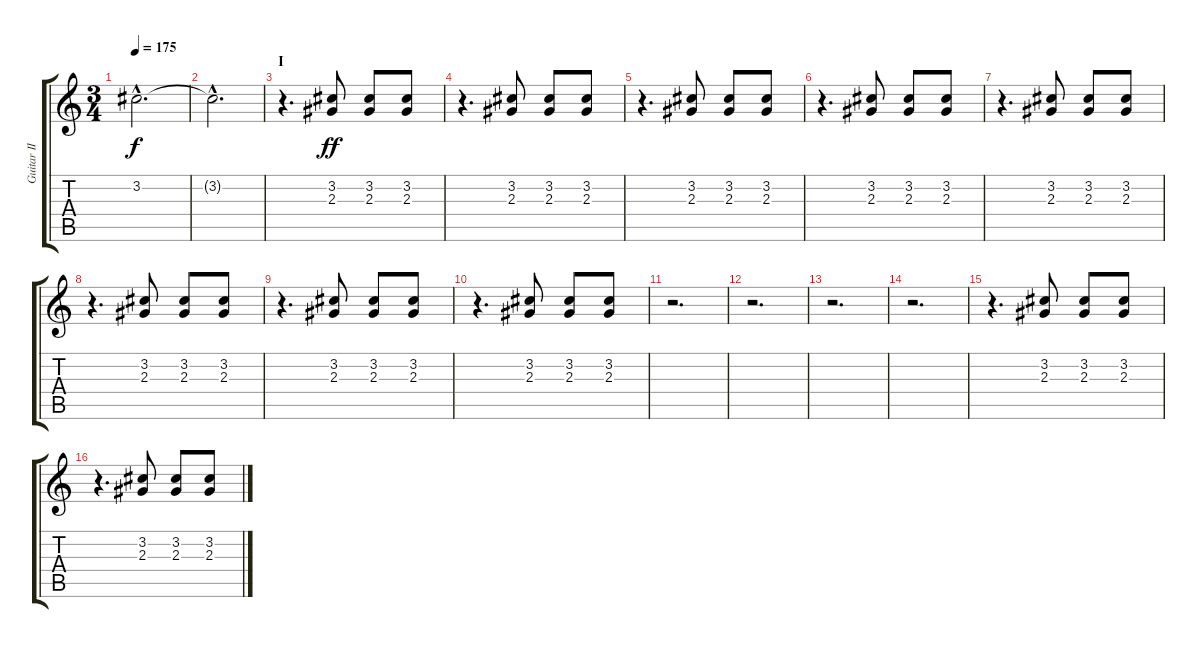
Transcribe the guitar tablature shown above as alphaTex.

\track ("Guitar II" "Guitar II") {instrument overdrivenguitar}
\staff {score tabs}
\tuning (Eb4 Bb3 Gb3 Db3 Ab2 Db2) {hide}
\ts (3 4)
\tempo 175
\clef g2
\ks c
3.2{hac}.2{d dy f} |
3.2{hac t}.2{d} |
\section ("" "I")
r.4{d} (3.2 2.3).8{dy ff} (3.2 2.3).8 (3.2 2.3).8 |
r.4{d} (3.2 2.3).8 (3.2 2.3).8 (3.2 2.3).8 |
r.4{d} (3.2 2.3).8 (3.2 2.3).8 (3.2 2.3).8 |
r.4{d} (3.2 2.3).8 (3.2 2.3).8 (3.2 2.3).8 |
r.4{d} (3.2 2.3).8 (3.2 2.3).8 (3.2 2.3).8 |
r.4{d} (3.2 2.3).8 (3.2 2.3).8 (3.2 2.3).8 |
r.4{d} (3.2 2.3).8 (3.2 2.3).8 (3.2 2.3).8 |
r.4{d} (3.2 2.3).8 (3.2 2.3).8 (3.2 2.3).8 |
r.2{d} |
r.2{d} |
r.2{d} |
r.2{d} |
r.4{d} (3.2 2.3).8 (3.2 2.3).8 (3.2 2.3).8 |
r.4{d} (3.2 2.3).8 (3.2 2.3).8 (3.2 2.3).8
